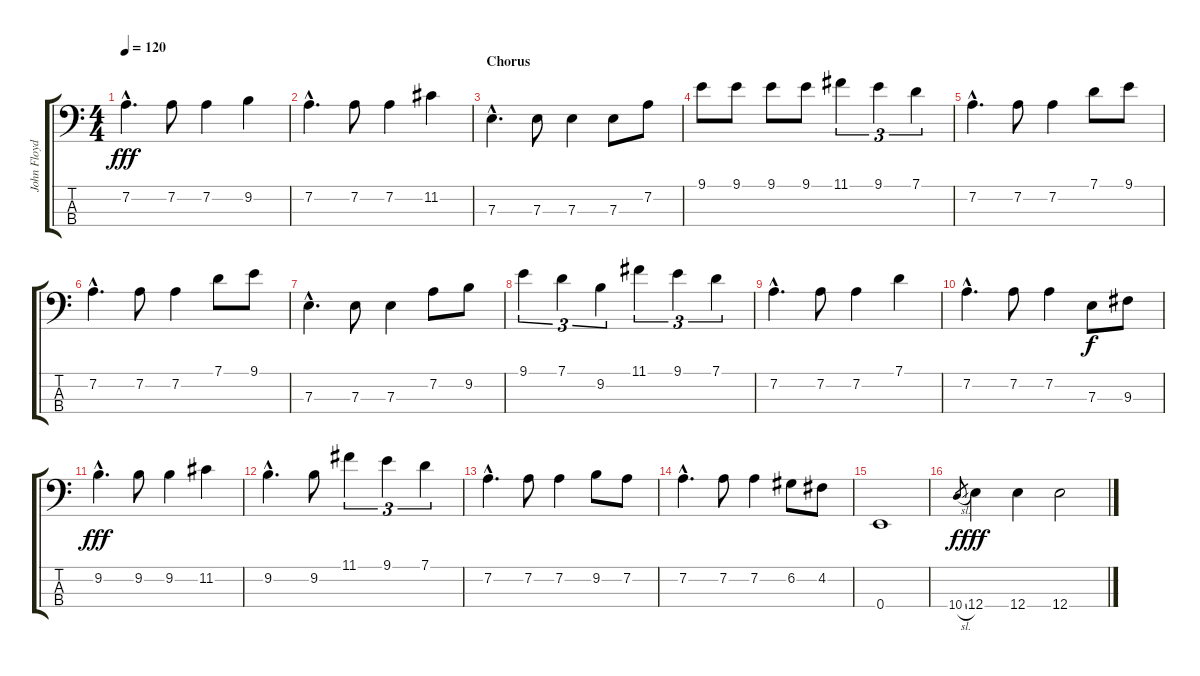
\track ("John Floyd" "John Floyd") {instrument acousticguitarsteel}
\staff {score tabs}
\tuning (G2 D2 A1 E1) {hide}
\ts (4 4)
\tempo 120
\clef f4
\ks c
7.2{hac}.4{d dy fff} 7.2.8 7.2.4 9.2.4 |
7.2{hac}.4{d} 7.2.8 7.2.4 11.2.4 |
\section ("" "Chorus")
7.3{hac}.4{d} 7.3.8 7.3.4 7.3.8 7.2.8 |
9.1.8 9.1.8 9.1.8 9.1.8 11.1.4{tu (3 2)} 9.1.4{tu (3 2)} 7.1.4{tu (3 2)} |
7.2{hac}.4{d} 7.2.8 7.2.4 7.1.8 9.1.8 |
7.2{hac}.4{d} 7.2.8 7.2.4 7.1.8 9.1.8 |
7.3{hac}.4{d} 7.3.8 7.3.4 7.2.8 9.2.8 |
9.1.4{tu (3 2)} 7.1.4{tu (3 2)} 9.2.4{tu (3 2)} 11.1.4{tu (3 2)} 9.1.4{tu (3 2)} 7.1.4{tu (3 2)} |
7.2{hac}.4{d} 7.2.8 7.2.4 7.1.4 |
7.2{hac}.4{d} 7.2.8 7.2.4 7.3.8{dy f} 9.3.8 |
9.2{hac}.4{d dy fff} 9.2.8 9.2.4 11.2.4 |
9.2{hac}.4{d} 9.2.8 11.1.4{tu (3 2)} 9.1.4{tu (3 2)} 7.1.4{tu (3 2)} |
7.2{hac}.4{d} 7.2.8 7.2.4 9.2.8 7.2.8 |
7.2{hac}.4{d} 7.2.8 7.2.4 6.2.8 4.2.8 |
0.4.1 |
10.4{sl}.8{gr dy f} 12.4.4{dy fff} 12.4.4 12.4.2
